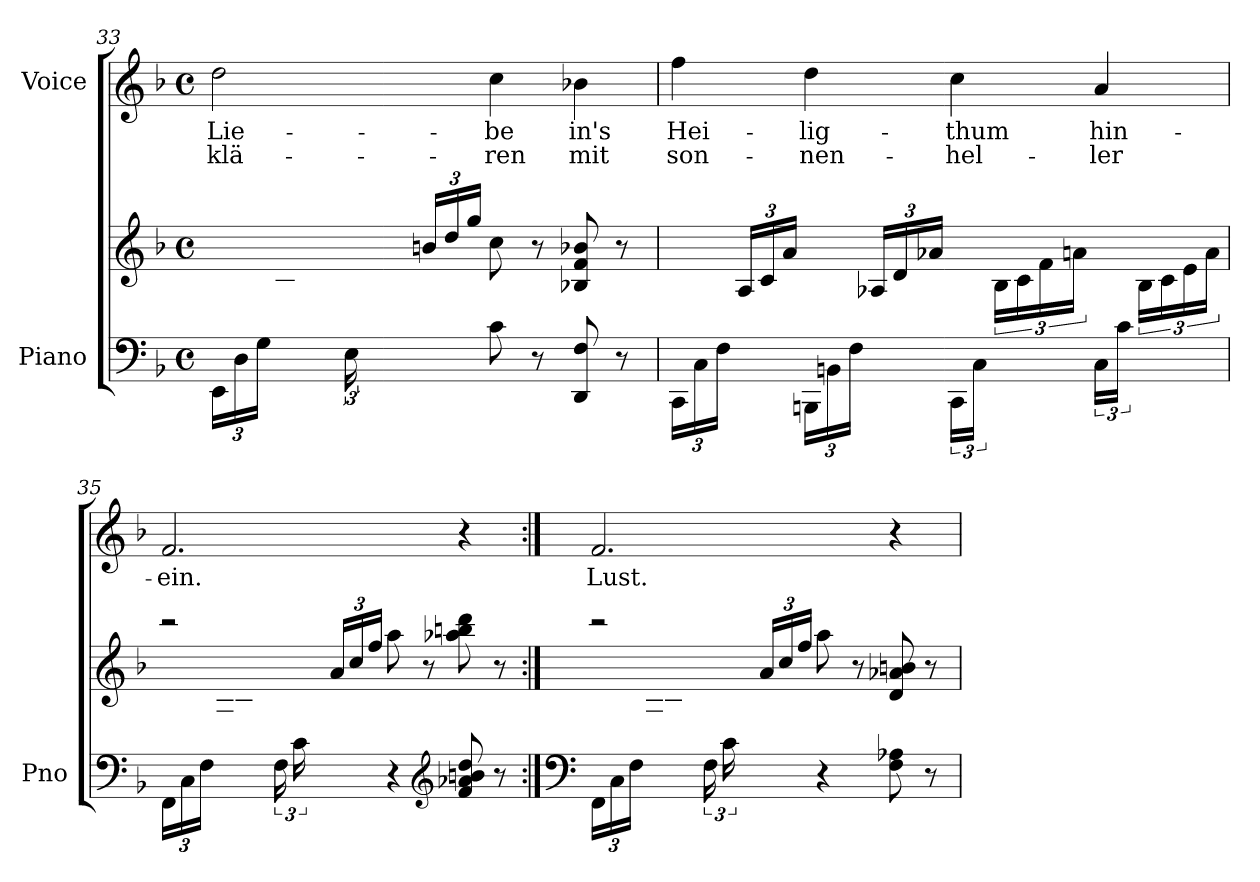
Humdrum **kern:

**kern	**kern	**kern	**text	**text
*part2	*part2	*part1	*part1	*part1
*staff3	*staff2	*staff1	*staff1	*staff1
*I"Piano	*	*I"Voice	*	*
*I'Pno	*	*	*	*
*clefF4	*clefG2	*clefG2	*	*
*k[b-]	*k[b-]	*k[b-]	*	*
*M4/4	*M4/4	*M4/4	*	*
*met(c)	*met(c)	*met(c)	*	*
=33	=33	=33	=33	=33
*	*^	*	*	*
(24EE\LL	2ryy	8ryy	2dd\	Lie-	-klä-
24D\	.	.	.	.	.
24G\JJ	.	.	.	.	.
8ryy	.	24Bn/LL	.	.	.
.	.	24d/	.	.	.
.	.	24g/JJ)	.	.	.
(24E\LL	.	24ryy	.	.	.
24%5ryy	.	24d\	.	.	.
.	.	24g\JJ	.	.	.
.	.	24bn/LL	.	.	.
.	.	24dd/	.	.	.
.	.	24gg/JJ)	.	.	.
8c\	8cc\	2ryy	4cc\	-be	-ren
8r	8r	.	.	.	.
8DD/ 8F/	8B-X/ 8f/ 8b-X/	.	4b-X\	in's	mit
8r	8r	.	.	.	.
=34	=34	=34	=34	=34	=34
(24CC\LL	1ryy	8ryy	4ff\	Hei-	son-
24C\	.	.	.	.	.
24F\JJ	.	.	.	.	.
8ryy	.	24A/LL	.	.	.
.	.	24c/	.	.	.
.	.	24a/JJ)	.	.	.
(24BBBn\LL	.	8ryy	4dd\	-lig-	-nen-
24BBn\	.	.	.	.	.
24F\JJ	.	.	.	.	.
8ryy	.	24A-X/LL	.	.	.
.	.	24d/	.	.	.
.	.	24a-X/JJ)	.	.	.
(24CC\LL	.	12ryy	4cc\	-thum	-hel-
24C\JJ	.	.	.	.	.
6ryy	.	24B-\LL	.	.	.
.	.	24c\	.	.	.
.	.	24f\	.	.	.
.	.	24an\JJ)	.	.	.
(24C\LL	.	12ryy	4a/	hin-	-ler
24c\JJ	.	.	.	.	.
6ryy	.	24B-\LL	.	.	.
.	.	24c\	.	.	.
.	.	24e\	.	.	.
.	.	24a\JJ)	.	.	.
=35	=35	=35	=35	=35	=35
(24FF\LL	2r	8ryy	2.f/	-ein.	.
24C\	.	.	.	.	.
24F\JJ	.	.	.	.	.
8ryy	.	24A/LL	.	.	.
.	.	24c/	.	.	.
.	.	24f/JJ)	.	.	.
(24F\LL	.	12ryy	.	.	.
24c\	.	.	.	.	.
6ryy	.	24f\JJ	.	.	.
.	.	24a/LL	.	.	.
.	.	24cc/	.	.	.
.	.	24ff/JJ)	.	.	.
4r	8aa\	2ryy	.	.	.
.	8r	.	.	.	.
*clefG2	*	*	*	*	*
8f/ 8a-X/ 8bn/ 8dd/	8aa-X\ 8bbn\ 8ddd\	.	4r	.	.
8r	8r	.	.	.	.
=36:|!	=36:|!	=36:|!	=36:|!	=36:|!	=36:|!
*clefF4	*	*	*	*	*
(24FF\LL	2r	8ryy	2.f/	Lust.	.
24C\	.	.	.	.	.
24F\JJ	.	.	.	.	.
8ryy	.	24A/LL	.	.	.
.	.	24c/	.	.	.
.	.	24f/JJ)	.	.	.
(24F\LL	.	12ryy	.	.	.
24c\	.	.	.	.	.
6ryy	.	24f\JJ	.	.	.
.	.	24a/LL	.	.	.
.	.	24cc/	.	.	.
.	.	24ff/JJ)	.	.	.
4r	8aa\	2ryy	.	.	.
.	8r	.	.	.	.
8F\ 8A-X\	8d/ 8a-X/ 8bn/	.	4r	.	.
8r	8r	.	.	.	.
*	*v	*v	*	*	*
=	=	=	=	=
*-	*-	*-	*-	*-
